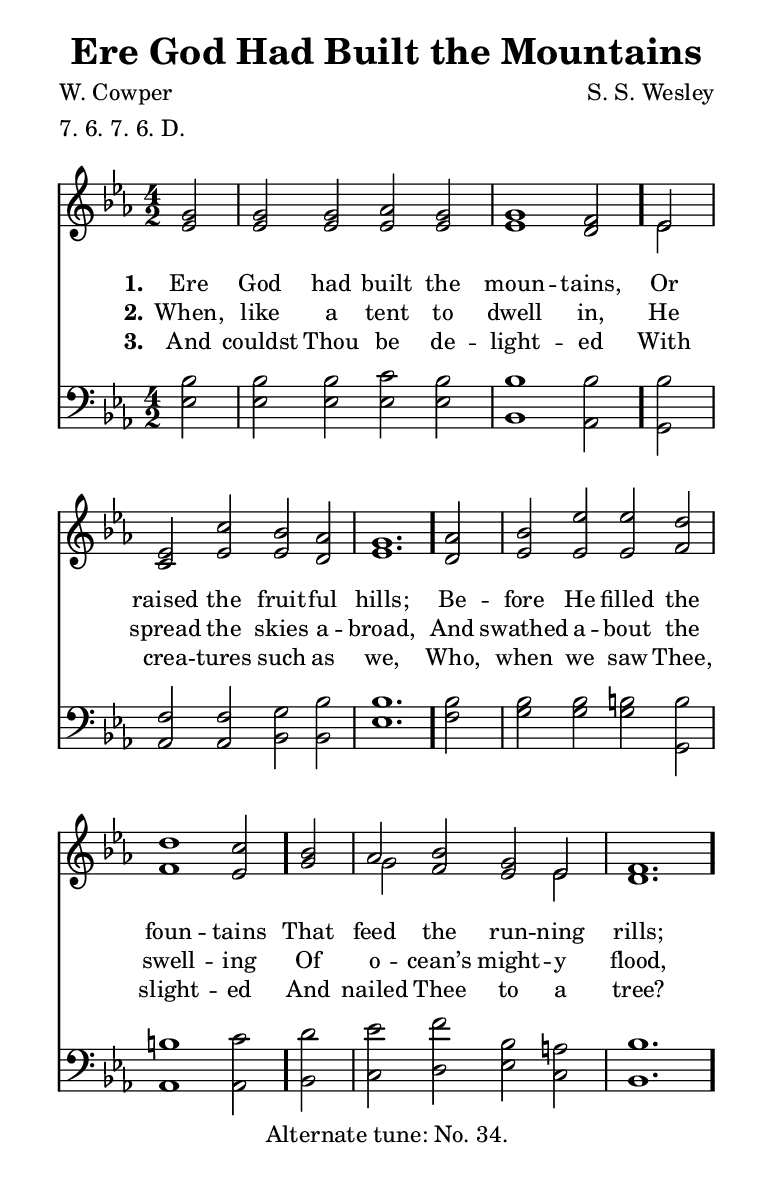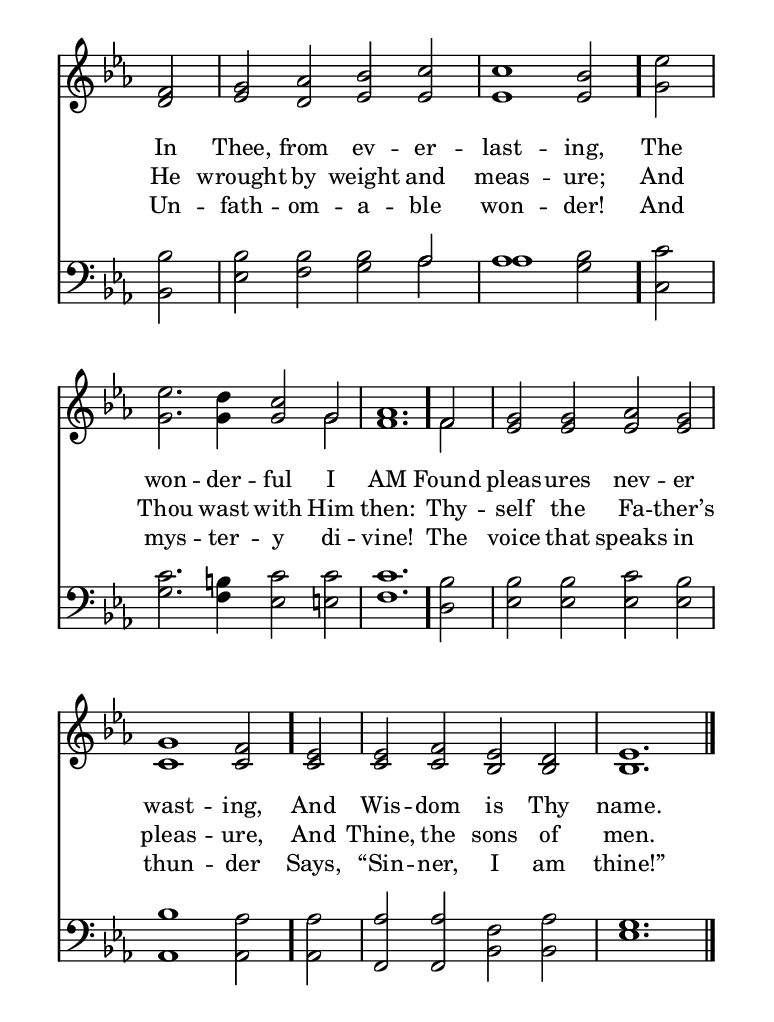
\include "common/global.ily"
\paper {
  \include "common/paper.ily"
  oddFooterMarkup = \markup { \fill-line { \on-the-fly \first-page "Alternate tune: No. 34." } }
}

\header{
  %gospel
  hymnnumber = "82"
  title = "Ere God Had Built the Mountains"
  tunename = "Aurelia"
  meter = "7. 6. 7. 6. D."
  poet = "W. Cowper"
  composer = "S. S. Wesley"
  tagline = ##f
}

% for fermata in MIDI
ta = { \tempo 2=80 }
tb = { \tempo 2=40 }

patternAA = { c2 | c2 c2 c2 c2 | c1 c2 }

patternBA = { c2 | c2 c2 c2 c2 | c1. }
patternBB = { c2 | c2. c4 c2 c2 | c1. }

global = {
  \include "common/overrides.ily"
  \override Staff.TimeSignature.style = #'numbered
  \time 4/2
  \override Score.MetronomeMark.transparent = ##t % hide all fermata changes too
  \ta
  \key ees \major
  \partial 2
  \autoBeamOff
}

notesSoprano = {
\global
\relative c'' {

  \changePitch \patternAA { g | g g aes g | g f }
  \changePitch \patternBA { ees | ees c' bes aes | g }
  \changePitch \patternAA { aes | bes ees ees d | d c }
  \changePitch \patternBA { bes | aes bes g ees | f }

  \changePitch \patternAA { f | g aes bes c | c bes }
  \changePitch \patternBB { ees | ees d c g | aes }
  \changePitch \patternAA { f | g g aes g | g f }
  \changePitch \patternBA { ees | ees f ees d | ees }

  \bar "|."

}
}

notesAlto = {
\global
\relative e' {

  \changePitch \patternAA { ees | ees ees ees ees | ees d }
  \changePitch \patternBA { ees | c ees ees d | ees }
  \changePitch \patternAA { d | ees ees ees f | f ees }
  \changePitch \patternBA { g | g f ees ees | d }

  \changePitch \patternAA { d | ees d ees ees | ees ees }
  \changePitch \patternBB { g | g g g g | f }
  \changePitch \patternAA { f | ees ees ees ees | c c }
  \changePitch \patternBA { c | c c bes bes | bes }

}
}

notesTenor = {
\global
\relative a {

  \changePitch \patternAA { bes | bes bes c bes | bes bes }
  \changePitch \patternBA { bes | f f g bes | bes }
  \changePitch \patternAA { bes | bes bes b b | b c }
  \changePitch \patternBA { d | ees f bes, a | bes }

  \changePitch \patternAA { bes | bes bes bes aes | aes bes }
  \changePitch \patternBB { c | c b c c | c }
  \changePitch \patternAA { bes | bes bes c bes | bes aes }
  \changePitch \patternBA { aes | aes aes f aes | g }

}
}

notesBass = {
\global
\relative f {

  \changePitch \patternAA { ees | ees ees ees ees | bes aes }
  \changePitch \patternBA { g | aes aes bes bes | ees }
  \changePitch \patternAA { f | g g g g, | aes aes }
  \changePitch \patternBA { bes | c d ees c | bes }

  \changePitch \patternAA { bes | ees f g aes | aes g }
  \changePitch \patternBB { c, | g' f ees e | f }
  \changePitch \patternAA { d | ees ees ees ees | aes, aes }
  \changePitch \patternBA { aes | f f bes bes | ees }

}
}

wordsA = \lyricmode {
\set stanza = "1."

Ere God had built the moun -- tains, \bar "."
Or raised the fruit -- ful hills; \bar "." \eogbreak
Be -- fore He filled the foun -- tains \bar "."
That feed the run -- ning rills; \bar "." \eogbreak
In Thee, from ev -- er -- last -- ing, \bar "."
The won -- der -- ful I AM \bar "." \eogbreak
Found pleas -- ures nev -- er wast -- ing, \bar "."
And Wis -- dom is Thy name. \bar "." \eogbreak

}

wordsB = \lyricmode {
\set stanza = "2."

When, like a tent to dwell in,
He spread the skies a -- broad,
And swathed a -- bout the swell -- ing
Of o -- cean’s might -- y flood,
He wrought by weight and meas -- ure;
And Thou wast with Him then:
Thy -- self the Fa -- ther’s pleas -- ure,
And Thine, the sons of men.

}

wordsC = \lyricmode {
\set stanza = "3."

And couldst Thou be de -- light -- ed
With crea -- tures such as we,
Who, when we saw Thee, slight -- ed
And nailed Thee to a tree?
Un -- fath -- om -- a -- ble won -- der!
And mys -- ter -- y di -- vine!
The voice that speaks in thun -- der
Says, “Sin -- ner, I am thine!”

}

\score {
  \context ChoirStaff <<
    \context Staff = upper <<
      \set Staff.autoBeaming = ##f
      \set ChoirStaff.systemStartDelimiter = #'SystemStartBar
      \set ChoirStaff.printPartCombineTexts = ##f
      \partcombine #'(2 . 9) \notesSoprano \notesAlto
      \context NullVoice = sopranos { \voiceOne << \notesSoprano >> }
      \context Lyrics = one   \lyricsto sopranos \wordsA
      \context Lyrics = two   \lyricsto sopranos \wordsB
      \context Lyrics = three \lyricsto sopranos \wordsC
    >>
    \context Staff = men <<
      \set Staff.autoBeaming = ##f
      \clef bass
      \set ChoirStaff.printPartCombineTexts = ##f
      \partcombine #'(2 . 9) \notesTenor \notesBass
    >>
  >>
  \layout {
    \include "common/layout.ily"
  }
  \midi{
    \include "common/midi.ily"
  }
}

\version "2.19.49"  % necessary for upgrading to future LilyPond versions.

% vi:set et ts=2 sw=2 ai nocindent syntax=lilypond:
